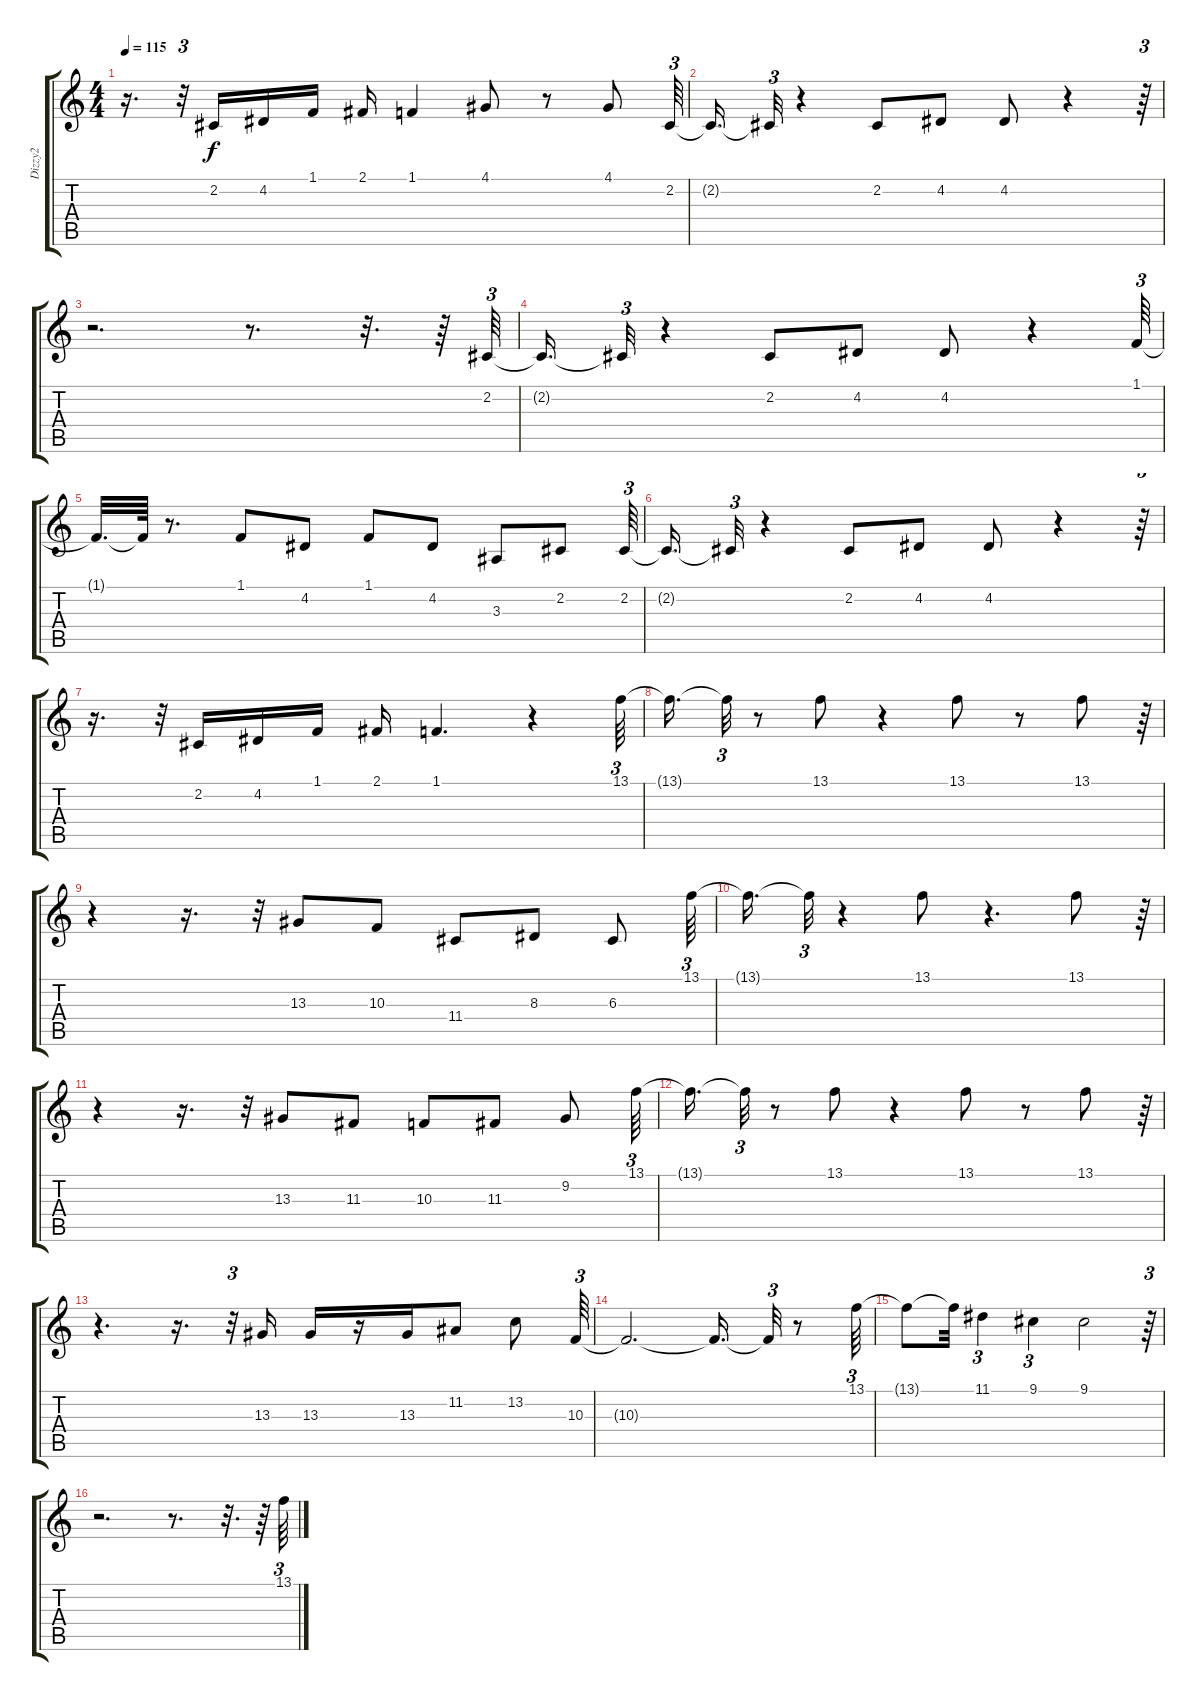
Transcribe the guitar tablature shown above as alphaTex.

\track ("Dizzy2" "Dizzy2") {instrument trumpet}
\staff {score tabs}
\tuning (E4 B3 G3 D3 A2 E2) {hide}
\ts (4 4)
\tempo 115
\clef g2
\ks c
r.16{d dy f} r.32{tu (3 2)} 2.2.16 4.2.16 1.1.16 2.1.16 1.1.4 4.1.8 r.8 4.1.8 2.2.64{tu (3 2)} |
2.2{t}.16{d} 2.2{t}.32{tu (3 2)} r.4 2.2.8 4.2.8 4.2.8 r.4 r.64{tu (3 2)} |
r.2{d} r.8{d} r.32{d} r.64 2.2.64{tu (3 2)} |
2.2{t}.16{d} 2.2{t}.32{tu (3 2)} r.4 2.2.8 4.2.8 4.2.8 r.4 1.1.64{tu (3 2)} |
1.1{t}.32{d} 1.1{t}.64 r.8{d} 1.1.8 4.2.8 1.1.8 4.2.8 3.3.8 2.2.8 2.2.64{tu (3 2)} |
2.2{t}.16{d} 2.2{t}.32{tu (3 2)} r.4 2.2.8 4.2.8 4.2.8 r.4 r.64{tu (3 2)} |
r.16{d} r.32{tu (3 2)} 2.2.16 4.2.16 1.1.16 2.1.16 1.1.4{d} r.4 13.1.64{tu (3 2)} |
13.1{t}.16{d} 13.1{t}.32{tu (3 2)} r.8 13.1.8 r.4 13.1.8 r.8 13.1.8 r.64{tu (3 2)} |
r.4 r.16{d} r.32{tu (3 2)} 13.3.8 10.3.8 11.4.8 8.3.8 6.3.8 13.1.64{tu (3 2)} |
13.1{t}.16{d} 13.1{t}.32{tu (3 2)} r.4 13.1.8 r.4{d} 13.1.8 r.64{tu (3 2)} |
r.4 r.16{d} r.32{tu (3 2)} 13.3.8 11.3.8 10.3.8 11.3.8 9.2.8 13.1.64{tu (3 2)} |
13.1{t}.16{d} 13.1{t}.32{tu (3 2)} r.8 13.1.8 r.4 13.1.8 r.8 13.1.8 r.64{tu (3 2)} |
r.4{d} r.16{d} r.32{tu (3 2)} 13.3.16 13.3.16 r.16 13.3.16 11.2.8 13.2.8 10.3.64{tu (3 2)} |
10.3{t}.2{d} 10.3{t}.16{d} 10.3{t}.32{tu (3 2)} r.8 13.1.64{tu (3 2)} |
13.1{t}.8 13.1{t}.32 11.1.4{tu (3 2)} 9.1.4{tu (3 2)} 9.1.2 r.64{tu (3 2)} |
r.2{d} r.8{d} r.32{d} r.64 13.1.64{tu (3 2)}
